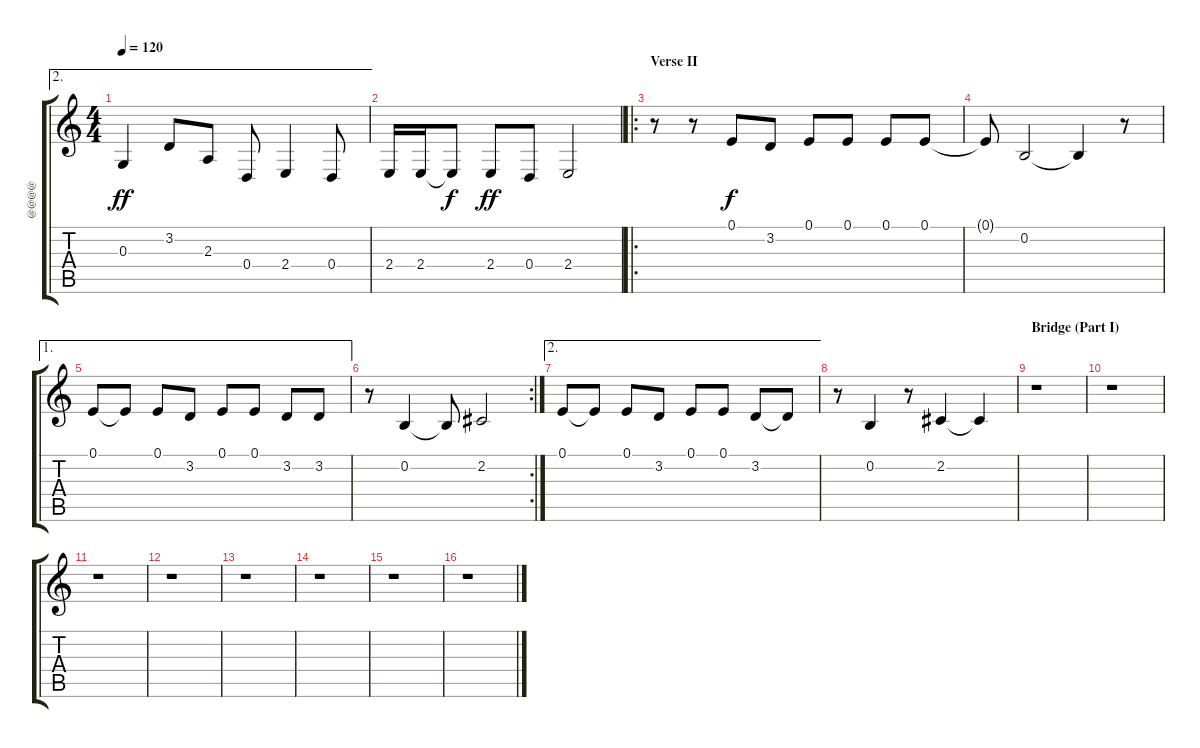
\track ("@@@@" "@@@@") {instrument lead1square}
\staff {score tabs}
\tuning (E4 B3 G3 D3 A2 E2) {hide}
\ae 2
\ts (4 4)
\tempo 120
\clef g2
\ks c
0.3.4{dy ff} 3.2.8 2.3.8 0.4.8 2.4.4 0.4.8 |
2.4.16 2.4.16 2.4{t}.8{dy f} 2.4.8{dy ff} 0.4.8 2.4.2 |
\ro
\section ("" "Verse II")
r.8 r.8 0.1.8{dy f} 3.2.8 0.1.8 0.1.8 0.1.8 0.1.8 |
0.1{t}.8 0.2.2 0.2{t}.4 r.8 |
\ae 1
0.1.8 0.1{t}.8 0.1.8 3.2.8 0.1.8 0.1.8 3.2.8 3.2.8 |
\rc 2
r.8 0.2.4 0.2{t}.8 2.2.2 |
\ae 2
0.1.8 0.1{t}.8 0.1.8 3.2.8 0.1.8 0.1.8 3.2.8 3.2{t}.8 |
r.8 0.2.4 r.8 2.2.4{volume 5} 2.2{t}.4 |
\section ("" "Bridge (Part I)")
r.1 |
r.1 |
r.1 |
r.1 |
r.1 |
r.1 |
r.1 |
r.1
